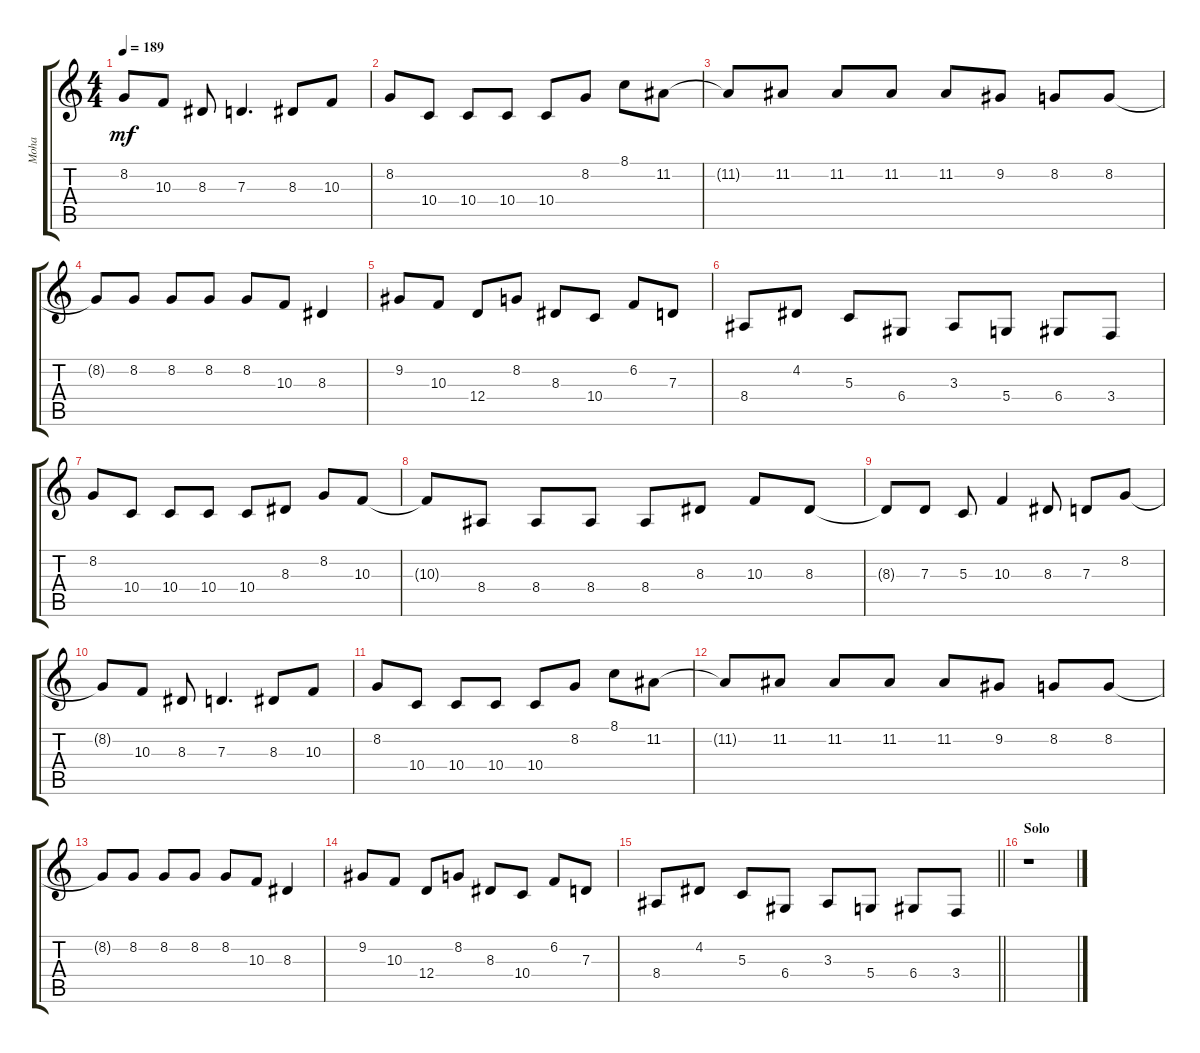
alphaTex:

\track ("Moha" "Moha") {instrument violin}
\staff {score tabs}
\tuning (E4 B3 G3 D3 A2 E2) {hide}
\ts (4 4)
\tempo 189
\clef g2
\ks c
8.2{t}.8{dy mf} 10.3.8 8.3.8 7.3.4{d} 8.3.8 10.3.8 |
8.2.8 10.4.8 10.4.8 10.4.8 10.4.8 8.2.8 8.1.8 11.2.8 |
11.2{t}.8 11.2.8 11.2.8 11.2.8 11.2.8 9.2.8 8.2.8 8.2.8 |
8.2{t}.8 8.2.8 8.2.8 8.2.8 8.2.8 10.3.8 8.3.4 |
9.2.8 10.3.8 12.4.8 8.2.8 8.3.8 10.4.8 6.2.8 7.3.8 |
8.4.8 4.2.8 5.3.8 6.4.8 3.3.8 5.4.8 6.4.8 3.4.8 |
8.2.8 10.4.8 10.4.8 10.4.8 10.4.8 8.3.8 8.2.8 10.3.8 |
10.3{t}.8 8.4.8 8.4.8 8.4.8 8.4.8 8.3.8 10.3.8 8.3.8 |
8.3{t}.8 7.3.8 5.3.8 10.3.4 8.3.8 7.3.8 8.2.8 |
8.2{t}.8 10.3.8 8.3.8 7.3.4{d} 8.3.8 10.3.8 |
8.2.8 10.4.8 10.4.8 10.4.8 10.4.8 8.2.8 8.1.8 11.2.8 |
11.2{t}.8 11.2.8 11.2.8 11.2.8 11.2.8 9.2.8 8.2.8 8.2.8 |
8.2{t}.8 8.2.8 8.2.8 8.2.8 8.2.8 10.3.8 8.3.4 |
9.2.8 10.3.8 12.4.8 8.2.8 8.3.8 10.4.8 6.2.8 7.3.8 |
\barLineRight lightlight
8.4.8 4.2.8 5.3.8 6.4.8 3.3.8 5.4.8 6.4.8 3.4.8 |
\section ("" "Solo")
r.1
